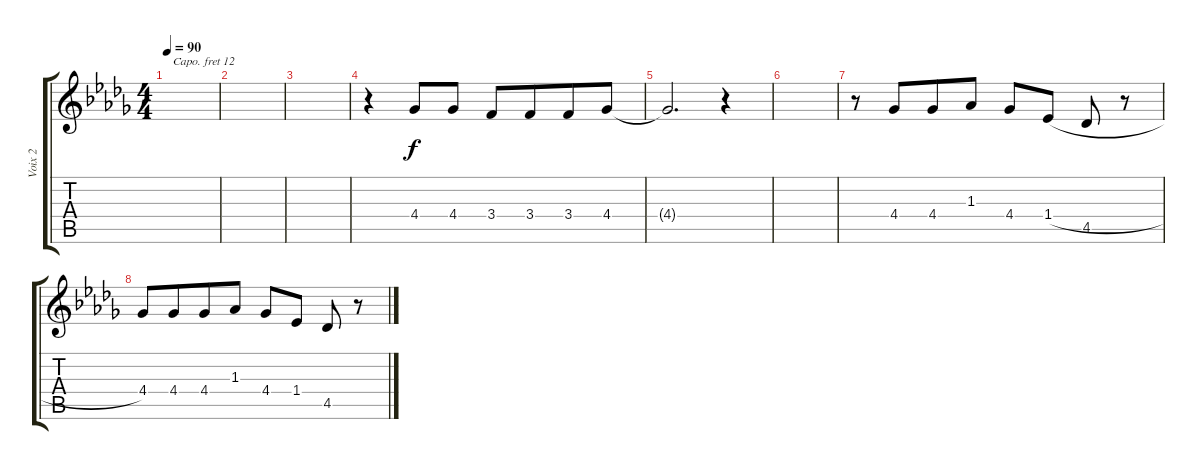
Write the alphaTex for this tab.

\track ("Voix 2" "Voix 2") {instrument voiceoohs}
\staff {score tabs}
\capo 12
\tuning (E4 B3 G3 D3 A2 E2) {hide}
\ts (4 4)
\tempo 90
\clef g2
\ks db
|
|
|
r.4 4.4.8 4.4.8 3.4.8 3.4.8{beam merge} 3.4.8 4.4.8 |
4.4{t}.2{d} r.4 |
|
r.8 4.4.8{beam merge} 4.4.8 1.3.8 4.4.8 1.4{h}.8 4.5.8 r.8 |
4.4.8 4.4.8{beam merge} 4.4.8 1.3.8 4.4.8 1.4.8 4.5.8 r.8
